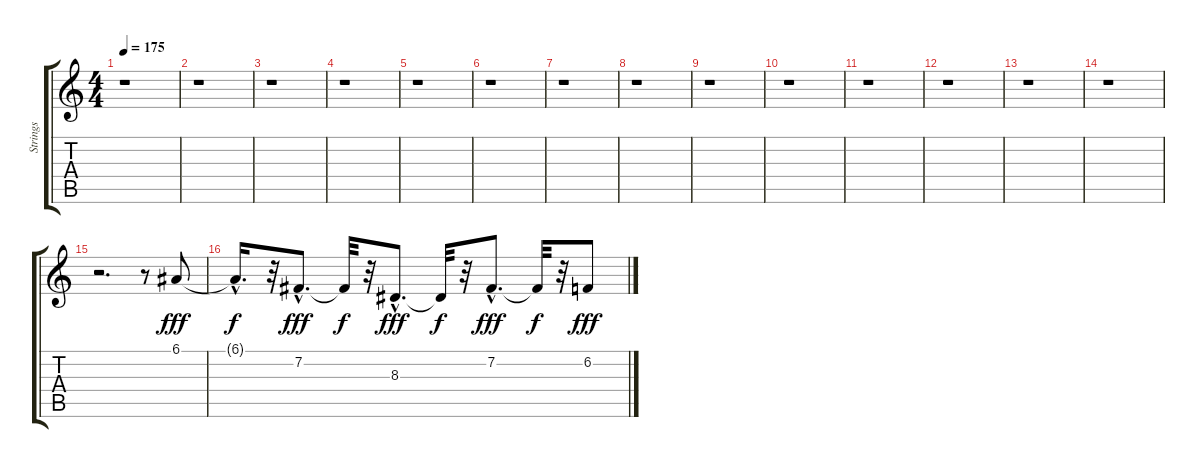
\track ("Strings" "Strings") {instrument stringensemble1}
\staff {score tabs}
\tuning (E4 B3 G3 D3 A2 E2) {hide}
\ts (4 4)
\tempo 175
\clef g2
\ks c
r.1{dy f} |
r.1 |
r.1 |
r.1 |
r.1 |
r.1 |
r.1 |
r.1 |
r.1 |
r.1 |
r.1 |
r.1 |
r.1 |
r.1 |
r.2{d} r.8 6.1.8{dy fff} |
6.1{hac t}.16{d dy f} r.32 7.2{hac}.8{d dy fff} 7.2{t}.32{dy f} r.32 8.3{hac}.8{d dy fff} 8.3{t}.32{dy f} r.32 7.2{hac}.8{d dy fff} 7.2{t}.32{dy f} r.32 6.2.8{dy fff}
